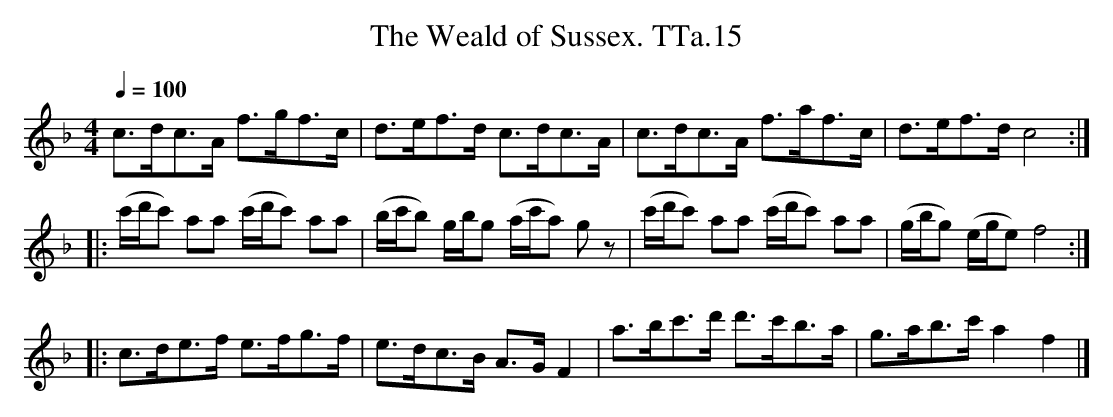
X:1
T:Weald of Sussex. TTa.15, The
M:4/4
L:1/8
Q:1/4=100
K:F
c>dc>A f>gf>c|d>ef>d c>dc>A|c>dc>A f>af>c|d>ef>dc4:|
|:(c'/d'/c') aa (c'/d'/c') aa|(b/c'/b) g/b/g (a/c'/a) gz|\
(c'/d'/c') aa (c'/d'/c') aa|(g/b/g) (e/g/e)f4:|
|:c>de>f e>fg>f|e>dc>B A>GF2|a>bc'>d' d'>'c'b>a|g>ab>c'a2f2|]
